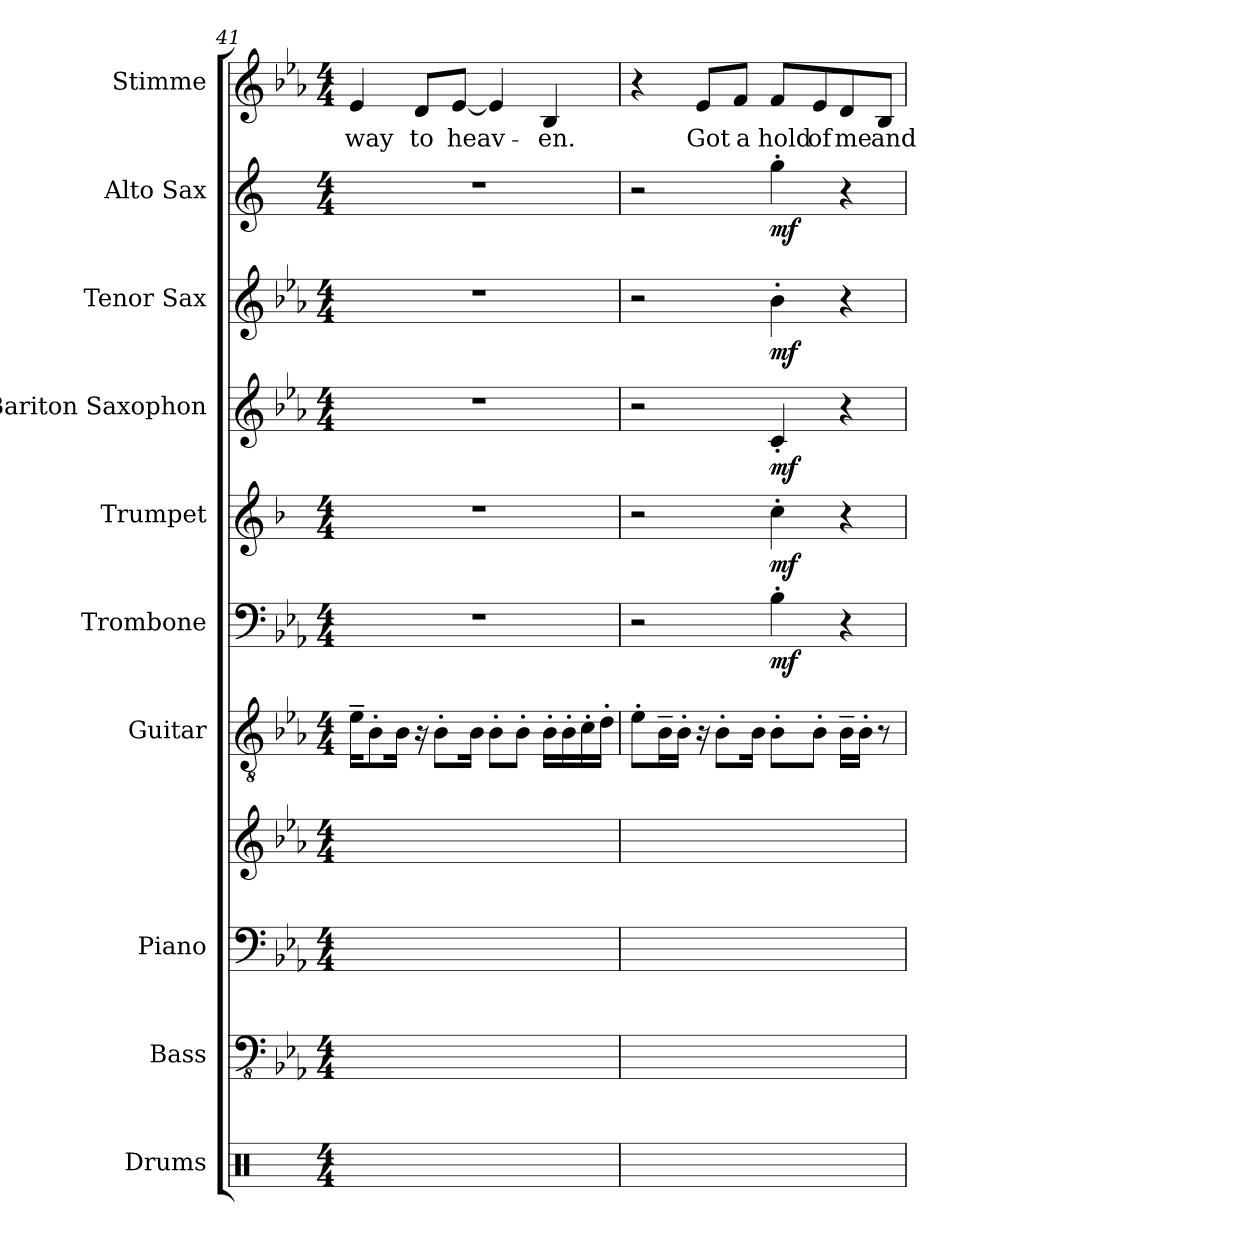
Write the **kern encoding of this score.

**kern	**kern	**kern	**kern	**kern	**kern	**dynam	**kern	**dynam	**kern	**dynam	**kern	**dynam	**kern	**dynam	**kern	**text
*part10	*part9	*part8	*part8	*part7	*part6	*part6	*part5	*part5	*part4	*part4	*part3	*part3	*part2	*part2	*part1	*part1
*staff11	*staff10	*staff9	*staff8	*staff7	*staff6	*staff6	*staff5	*staff5	*staff4	*staff4	*staff3	*staff3	*staff2	*staff2	*staff1	*staff1
*I"Drums	*I"Bass	*I"Piano	*	*I"Guitar	*I"Trombone	*	*I"Trumpet	*	*I"Bariton Saxophon	*	*I"Tenor Sax	*	*I"Alto Sax	*	*I"Stimme	*
*I'Drums	*I'Bass	*I'Piano	*	*I'Gtr.	*I'Tbn.	*	*I'Tpt.	*	*I'Bar. Sax.	*	*I'Tenor	*	*I'Alto	*	*I'St.	*
*clefX	*clefFv4	*clefF4	*clefG2	*clefGv2	*clefF4	*	*clefG2	*	*clefG2	*	*clefG2	*	*clefG2	*	*clefG2	*
*	*	*	*	*	*	*	*ITrd1c2	*	*ITrd12c21	*	*ITrd8c14	*	*ITrd5c9	*	*	*
*k[]	*k[b-e-a-]	*k[b-e-a-]	*k[b-e-a-]	*k[b-e-a-]	*k[b-e-a-]	*	*k[b-e-a-]	*	*k[b-e-a-]	*	*k[b-e-a-]	*	*k[b-e-a-]	*	*k[b-e-a-]	*
*M4/4	*M4/4	*M4/4	*M4/4	*M4/4	*M4/4	*	*M4/4	*	*M4/4	*	*M4/4	*	*M4/4	*	*M4/4	*
=41	=41	=41	=41	=41	=41	=41	=41	=41	=41	=41	=41	=41	=41	=41	=41	=41
!	!	!	!	!	!	!	!	!	!	!	!	!	!	!	!	!LO:LY:b
1ryy	1ryy	1ryy	1ryy	16e-~\KL	1r	.	1r	.	1r	.	1r	.	1r	.	4e-/	way
.	.	.	.	8B-'\	.	.	.	.	.	.	.	.	.	.	.	.
.	.	.	.	16B-\Jk	.	.	.	.	.	.	.	.	.	.	.	.
!	!	!	!	!	!	!	!	!	!	!	!	!	!	!	!	!LO:LY:b
.	.	.	.	16r	.	.	.	.	.	.	.	.	.	.	8d/L	to
.	.	.	.	8B-'\L	.	.	.	.	.	.	.	.	.	.	.	.
!	!	!	!	!	!	!	!	!	!	!	!	!	!	!	!	!LO:LY:b
.	.	.	.	.	.	.	.	.	.	.	.	.	.	.	[8e-/J	heav-
.	.	.	.	16B-\Jk	.	.	.	.	.	.	.	.	.	.	.	.
.	.	.	.	8B-'\L	.	.	.	.	.	.	.	.	.	.	4e-/]	.
.	.	.	.	8B-'\J	.	.	.	.	.	.	.	.	.	.	.	.
!	!	!	!	!	!	!	!	!	!	!	!	!	!	!	!	!LO:LY:b
.	.	.	.	16B-'\LL	.	.	.	.	.	.	.	.	.	.	4B-/	-en.
.	.	.	.	16B-'\	.	.	.	.	.	.	.	.	.	.	.	.
.	.	.	.	16c'\	.	.	.	.	.	.	.	.	.	.	.	.
.	.	.	.	16d'\JJ	.	.	.	.	.	.	.	.	.	.	.	.
=42	=42	=42	=42	=42	=42	=42	=42	=42	=42	=42	=42	=42	=42	=42	=42	=42
1ryy	1ryy	1ryy	1ryy	8e-'\L	2r	.	2r	.	2r	.	2r	.	2r	.	4r	.
.	.	.	.	16B-~\L	.	.	.	.	.	.	.	.	.	.	.	.
.	.	.	.	16B-'\JJ	.	.	.	.	.	.	.	.	.	.	.	.
!	!	!	!	!	!	!	!	!	!	!	!	!	!	!	!	!LO:LY:b
.	.	.	.	16r	.	.	.	.	.	.	.	.	.	.	8e-/L	Got
.	.	.	.	8B-'\L	.	.	.	.	.	.	.	.	.	.	.	.
!	!	!	!	!	!	!	!	!	!	!	!	!	!	!	!	!LO:LY:b
.	.	.	.	.	.	.	.	.	.	.	.	.	.	.	8f/J	a
.	.	.	.	16B-\Jk	.	.	.	.	.	.	.	.	.	.	.	.
!	!	!	!	!	!	!LO:DY:b	!	!LO:DY:b	!	!LO:DY:b	!	!LO:DY:b	!	!LO:DY:b	!	!LO:LY:b
.	.	.	.	8B-'\L	4B-'\	mf	4b-'\	mf	4C'/	mf	4B-'\	mf	4b-'\	mf	8f/L	hold
!	!	!	!	!	!	!	!	!	!	!	!	!	!	!	!	!LO:LY:b
.	.	.	.	8B-'\J	.	.	.	.	.	.	.	.	.	.	8e-/	of
!	!	!	!	!	!	!	!	!	!	!	!	!	!	!	!	!LO:LY:b
.	.	.	.	16B-~\LL	4r	.	4r	.	4r	.	4r	.	4r	.	8d/	me
.	.	.	.	16B-'\JJ	.	.	.	.	.	.	.	.	.	.	.	.
!	!	!	!	!	!	!	!	!	!	!	!	!	!	!	!	!LO:LY:b
.	.	.	.	8r	.	.	.	.	.	.	.	.	.	.	8B-/J	and
=	=	=	=	=	=	=	=	=	=	=	=	=	=	=	=	=
*-	*-	*-	*-	*-	*-	*-	*-	*-	*-	*-	*-	*-	*-	*-	*-	*-
